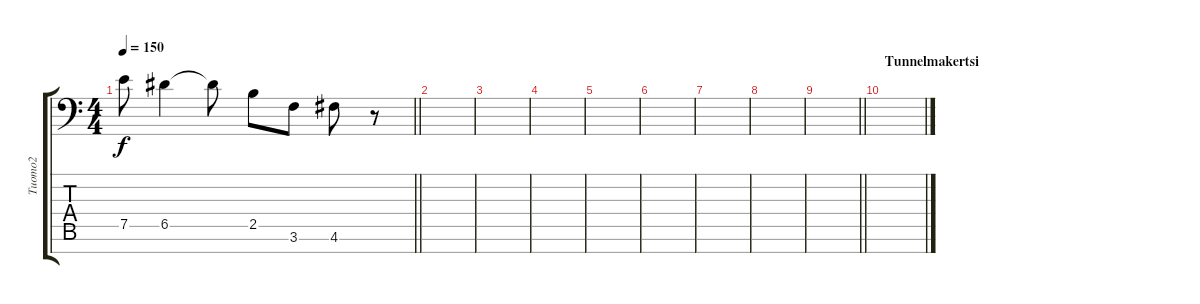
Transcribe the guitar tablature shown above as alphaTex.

\track ("Tuomo2" "Tuomo2") {instrument distortionguitar}
\staff {score tabs}
\tuning (E4 B3 G3 D3 A2 D2 A1) {hide}
\ts (4 4)
\tempo 150
\clef f4
\barLineRight lightlight
\ks c
7.5{t}.8{dy f} 6.5.4 6.5{t}.8 2.5.8 3.6.8 4.6.8 r.8 |
\section ("" "")
|
|
|
|
|
|
|
\barLineRight lightlight
|
\section ("" "Tunnelmakertsi")
